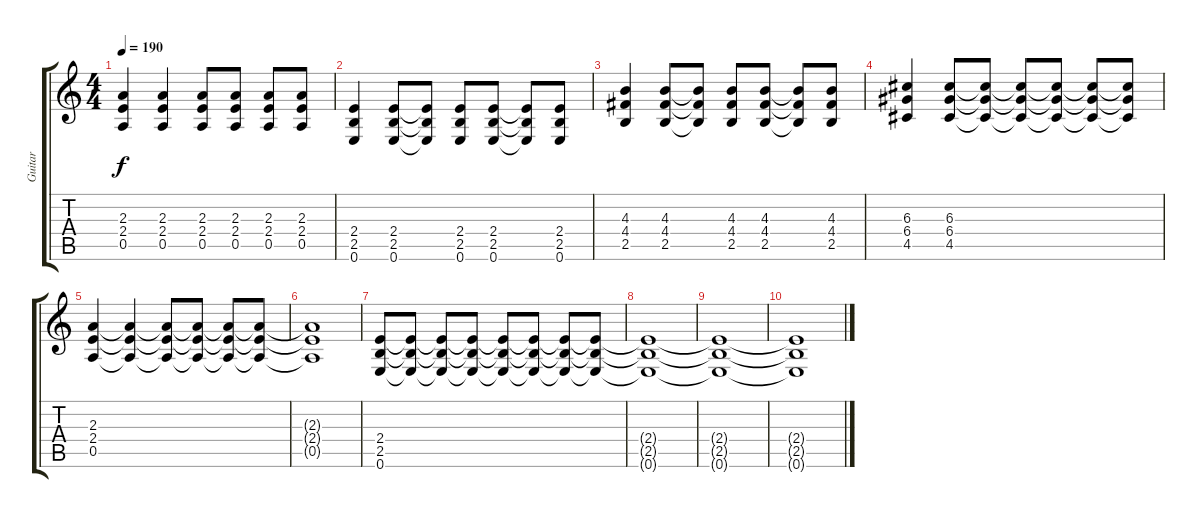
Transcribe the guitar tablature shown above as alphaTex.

\track ("Guitar" "Guitar") {instrument distortionguitar}
\staff {score tabs}
\tuning (E4 B3 G3 D3 A2 E2) {hide}
\ts (4 4)
\tempo 190
\clef g2
\ks c
(2.3 2.4 0.5).4{dy f} (2.3 2.4 0.5).4 (2.3 2.4 0.5).8 (2.3 2.4 0.5).8 (2.3 2.4 0.5).8 (2.3 2.4 0.5).8 |
(2.4 2.5 0.6).4 (2.4 2.5 0.6).8 (2.4{t} 2.5{t} 0.6{t}).8 (2.4 2.5 0.6).8 (2.4 2.5 0.6).8 (2.4{t} 2.5{t} 0.6{t}).8 (2.4 2.5 0.6).8 |
(4.3 4.4 2.5).4 (4.3 4.4 2.5).8 (4.3{t} 4.4{t} 2.5{t}).8 (4.3 4.4 2.5).8 (4.3 4.4 2.5).8 (4.3{t} 4.4{t} 2.5{t}).8 (4.3 4.4 2.5).8 |
(6.3 6.4 4.5).4 (6.3 6.4 4.5).8 (6.3{t} 6.4{t} 4.5{t}).8 (6.3{t} 6.4{t} 4.5{t}).8 (6.3{t} 6.4{t} 4.5{t}).8 (6.3{t} 6.4{t} 4.5{t}).8 (6.3{t} 6.4{t} 4.5{t}).8 |
(2.3 2.4 0.5).4 (2.3{t} 2.4{t} 0.5{t}).4 (2.3{t} 2.4{t} 0.5{t}).8 (2.3{t} 2.4{t} 0.5{t}).8 (2.3{t} 2.4{t} 0.5{t}).8 (2.3{t} 2.4{t} 0.5{t}).8 |
(2.3{t} 2.4{t} 0.5{t}).1 |
(2.4 2.5 0.6).8 (2.4{t} 2.5{t} 0.6{t}).8 (2.4{t} 2.5{t} 0.6{t}).8 (2.4{t} 2.5{t} 0.6{t}).8 (2.4{t} 2.5{t} 0.6{t}).8 (2.4{t} 2.5{t} 0.6{t}).8 (2.4{t} 2.5{t} 0.6{t}).8 (2.4{t} 2.5{t} 0.6{t}).8 |
(2.4{t} 2.5{t} 0.6{t}).1{volume 9} |
(2.4{t} 2.5{t} 0.6{t}).1 |
(2.4{t} 2.5{t} 0.6{t}).1{volume 0}
